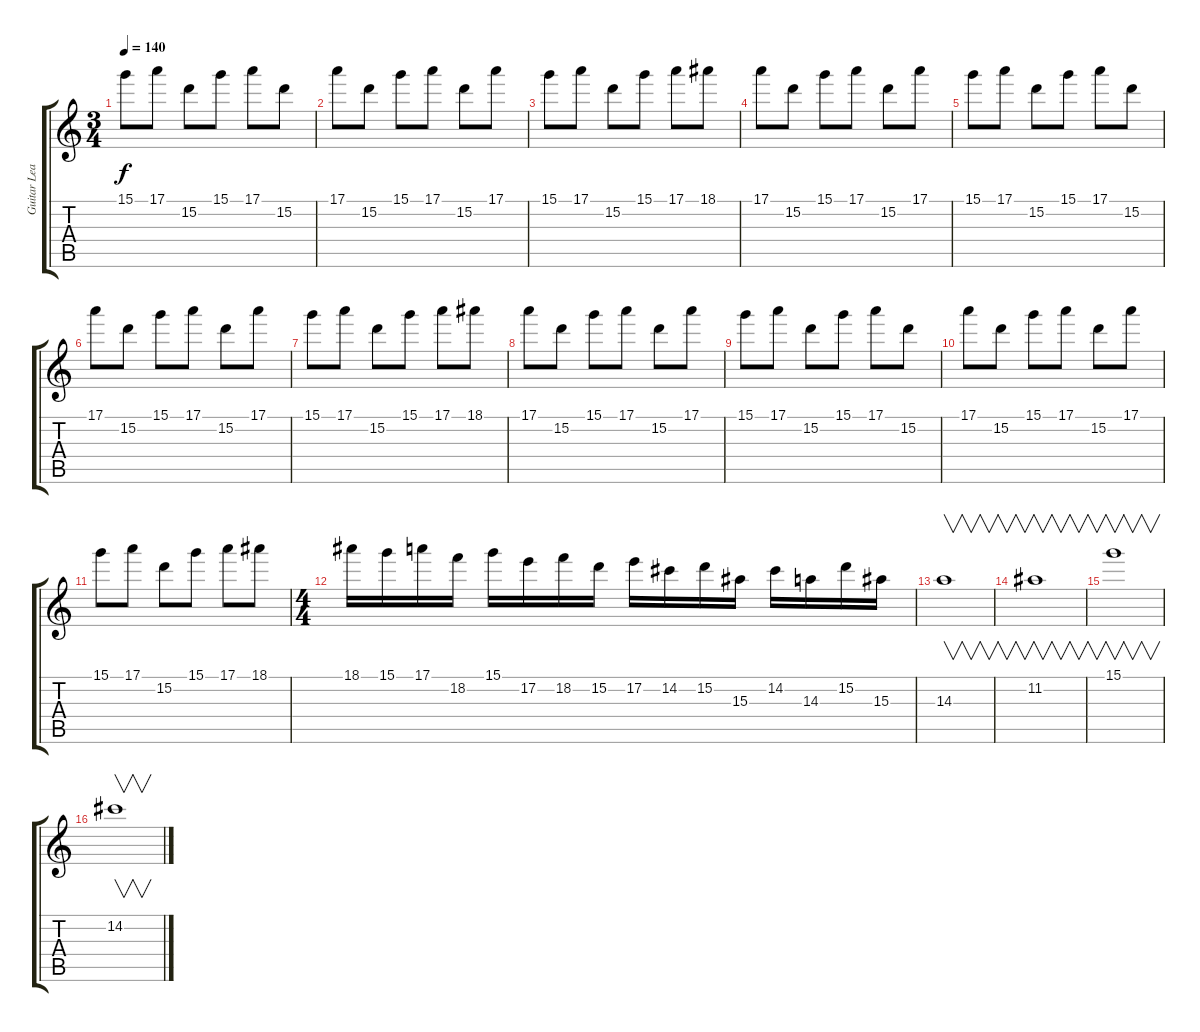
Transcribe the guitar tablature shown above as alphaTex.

\track ("Guitar Lead" "Guitar Lea") {instrument distortionguitar}
\staff {score tabs}
\tuning (E4 B3 G3 D3 A2 E2) {hide}
\ts (3 4)
\tempo 140
\clef g2
\ks c
15.1.8{dy f} 17.1.8 15.2.8 15.1.8 17.1.8 15.2.8 |
17.1.8 15.2.8 15.1.8 17.1.8 15.2.8 17.1.8 |
15.1.8 17.1.8 15.2.8 15.1.8 17.1.8 18.1.8 |
17.1.8 15.2.8 15.1.8 17.1.8 15.2.8 17.1.8 |
15.1.8 17.1.8 15.2.8 15.1.8 17.1.8 15.2.8 |
17.1.8 15.2.8 15.1.8 17.1.8 15.2.8 17.1.8 |
15.1.8 17.1.8 15.2.8 15.1.8 17.1.8 18.1.8 |
17.1.8 15.2.8 15.1.8 17.1.8 15.2.8 17.1.8 |
15.1.8 17.1.8 15.2.8 15.1.8 17.1.8 15.2.8 |
17.1.8 15.2.8 15.1.8 17.1.8 15.2.8 17.1.8 |
15.1.8 17.1.8 15.2.8 15.1.8 17.1.8 18.1.8 |
\ts (4 4)
18.1.16 15.1.16 17.1.16 18.2.16 15.1.16 17.2.16 18.2.16 15.2.16 17.2.16 14.2.16 15.2.16 15.3.16 14.2.16 14.3.16 15.2.16 15.3.16 |
14.3.1{v} |
11.2.1{v} |
15.1.1{v} |
14.2.1{v}
